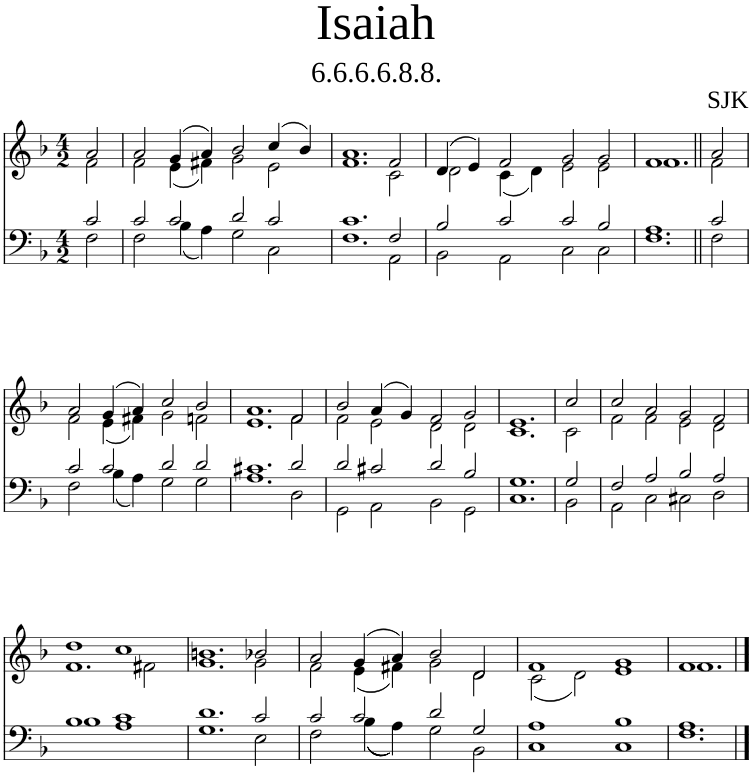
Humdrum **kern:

**kern	**kern
*part1	*part1
*staff2	*staff1
*I"Piano	*
*I'Pno	*
*clefF4	*clefG2
*k[b-]	*k[b-]
*M4/2	*M4/2
=1	=1
*^	*^
2c/	2F\	2a/	2f\
=2	=2	=2	=2
2c/	2F\	2a/	2f\
2c/	4B-\	(4g/	(4e\
.	4A\	4a/)	4f#X\)
2d/	2G\	2b-/	2g\
2c/	2C\	(4cc/	2e\
.	.	4b-/)	.
=3	=3	=3	=3
1.c	1.F	1.a	1.f
2F/	2AA\	2f/	2c\
=4	=4	=4	=4
2B-/	2BB-\	(4d/	2d\
.	.	4e/)	.
2c/	2AA\	2f/	(4c\
.	.	.	4d\)
2c/	2C\	2g/	2e\
2B-/	2C\	2g/	2e\
=5	=5	=5	=5
1.F	1.A	1.f	1.f
=6||	=6||	=6||	=6||
2c/	2F\	2a/	2f\
!!LO:LB:g=z	!!
=7	=7	=7	=7
2c/	2F\	2a/	2f\
2c/	4B-\	(4g/	(4e\
.	4A\	4a/)	4f#X\)
2d/	2G\	2cc/	2g\
2d/	2G\	2b-/	2fn\
=8	=8	=8	=8
1.c#X	1.A	1.a	1.e
2d/	2D\	2f/	2f\
=9	=9	=9	=9
2d/	2GG\	2b-/	2f\
2c#X/	2AA\	(4a/	2e\
.	.	4g/)	.
2d/	2BB-\	2f/	2d\
2B-/	2GG\	2g/	2d\
=10	=10	=10	=10
1.G	1.C	1.e	1.c
=11	=11	=11	=11
2G/	2BB-\	2cc/	2c\
=12	=12	=12	=12
2F/	2AA\	2cc/	2f\
2A/	2C\	2a/	2f\
2B-/	2C#X\	2g/	2e\
2A/	2D\	2f/	2d\
!!LO:LB:g=z	!!
=13	=13	=13	=13
1B-	1B-	1dd	1.f
1c	1A	1cc	.
.	.	.	2f#X\
=14	=14	=14	=14
1.d	1.G	1.bn	1.g
2c/	2E\	2b-X/	2g\
=15	=15	=15	=15
2c/	2F\	2a/	2f\
2c/	4B-\	(4g/	(4e\
.	4A\	4a/)	4f#X\)
2d/	2G\	2b-/	2g\
2G/	2BB-\	2d/	2d\
=16	=16	=16	=16
1A	1C	1f	(2c\
.	.	.	2d\)
1B-	1C	1g	1e
=17	=17	=17	=17
1.F	1.A	1.f	1.f
*v	*v	*	*
*	*v	*v
==	==
*-	*-
